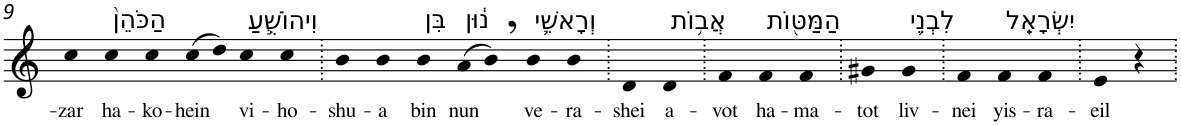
**kern	**text
*part1	*part1
*staff1	*staff1
*I"Piano	*
*I'Pno	*
!!LO:PB:g=z
*clefG2	*
*k[]	*
=9	=9
!	!LO:LY:b
4cc	-zar
!LO:TX:a:t=הַכֹּהֵן֙	!
!	!LO:LY:b
4cc	ha-
!	!LO:LY:b
4cc	-ko-
!	!LO:LY:b
(>8cc	-hein
8dd)	.
!LO:TX:a:t=וִיהוֹשֻׁ֣עַ	!
!	!LO:LY:b
4cc	vi-
!	!LO:LY:b
4cc	-ho-
=10.	=10.
!	!LO:LY:b
4b	-shu-
!	!LO:LY:b
4b	-a
!LO:TX:a:t=בִּן	!
!	!LO:LY:b
4b	bin
!LO:TX:a:t=נ֔וּן	!
!	!LO:LY:b
(>8a	nun
8b,)	.
!LO:TX:a:t=וְרָאשֵׁ֛י	!
!	!LO:LY:b
4b	ve-
!	!LO:LY:b
4b	-ra-
=11.	=11.
!	!LO:LY:b
4d	-shei
!LO:TX:a:t=אֲב֥וֹת	!
!	!LO:LY:b
4d	a-
=12.	=12.
!	!LO:LY:b
4f	-vot
!LO:TX:a:t=הַמַּטּ֖וֹת	!
!	!LO:LY:b
4f	ha-
!	!LO:LY:b
4f	-ma-
=13.	=13.
!	!LO:LY:b
4g#X	-tot
!LO:TX:a:t=לִבְנֵ֥י	!
!	!LO:LY:b
4g#	liv-
=14.	=14.
!	!LO:LY:b
4f	-nei
!LO:TX:a:t=יִשְׂרָאֵֽל	!
!	!LO:LY:b
4f	yis-
!	!LO:LY:b
4f	-ra-
=15.	=15.
!	!LO:LY:b
4e	-eil
4r	.
=.	=.
*-	*-
